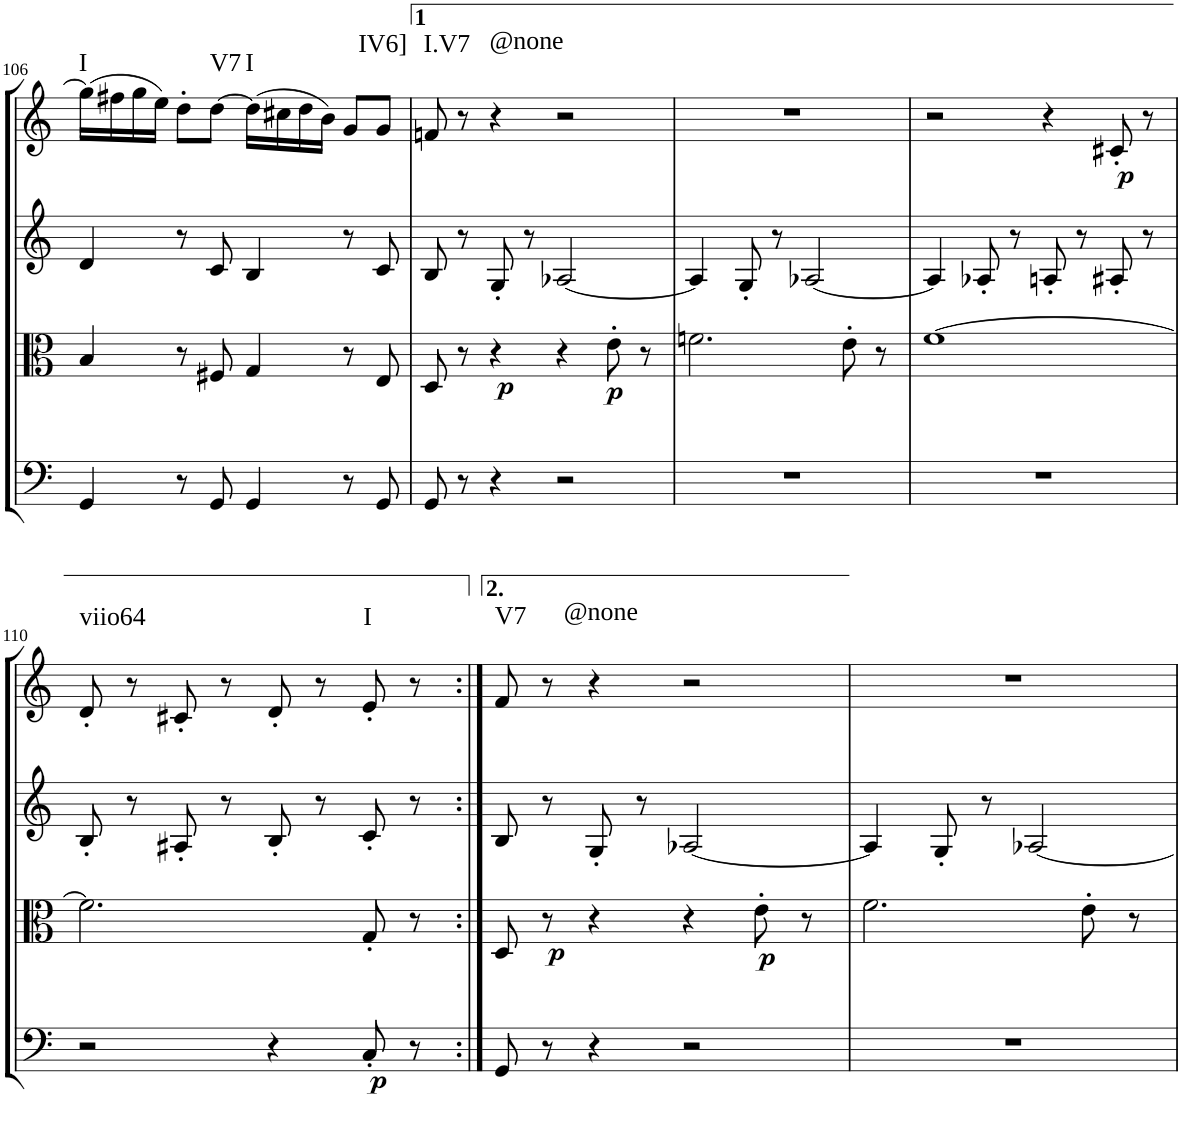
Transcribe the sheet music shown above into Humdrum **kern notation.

**kern	**dynam	**kern	**dynam	**kern	**kern	**dynam	**harte
*part4	*part4	*part3	*part3	*part2	*part1	*part1	*part1
*staff4	*staff4	*staff3	*staff3	*staff2	*staff1	*staff1	*
*I"Cello	*	*I"Viola	*	*I"2nd Violin	*I"1st Violin	*	*
*	*	*I'Vla	*	*I'Vln	*I'Vln	*	*
!!LO:PB:g=z
*clefF4	*	*clefC3	*	*clefG2	*clefG2	*	*
*k[]	*	*k[]	*	*k[]	*k[]	*	*
*M4/4	*	*M4/4	*	*M4/4	*M4/4	*	*
*met(c)	*	*met(c)	*	*met(c)	*met(c)	*	*
=106	=106	=106	=106	=106	=106	=106	=106
!	!	!	!	!	!	!	!LO:H:kt=I
4GG/	.	4B/	.	4d/	(16gg\LL]	.	N
.	.	.	.	.	16ff#X\	.	.
.	.	.	.	.	16gg\	.	.
.	.	.	.	.	16ee\JJ)	.	.
8r	.	8r	.	8r	8dd'\L	.	.
!	!	!	!	!	!	!	!LO:H:kt=V7
8GG/	.	8F#X/	.	8c/	[8dd\J	.	N
!	!	!	!	!	!	!	!LO:H:kt=I
4GG/	.	4G/	.	4B/	(16dd\LL]	.	N
.	.	.	.	.	16cc#X\	.	.
.	.	.	.	.	16dd\	.	.
.	.	.	.	.	16b\JJ)	.	.
8r	.	8r	.	8r	8g/L	.	.
!	!	!	!	!	!	!	!LO:H:kt=IV6]
8GG/	.	8E/	.	8c/	8g/J	.	N
=107	=107	=107	=107	=107	=107	=107	=107
!	!	!	!	!	!	!	!LO:H:kt=I.V7
8GG/	.	8D/	.	8B/	8fn/	.	N
8r	.	8r	.	8r	8r	.	.
!	!	!	!LO:DY:b	!	!	!	!LO:H:kt=@none
4r	.	4r	p	8G'/	4r	.	N
.	.	.	.	8r	.	.	.
2r	.	4r	.	[2A-X/	2r	.	.
!	!	!	!LO:DY:b	!	!	!	!
.	.	8e'\	p	.	.	.	.
.	.	8r	.	.	.	.	.
=108	=108	=108	=108	=108	=108	=108	=108
1r	.	2.fn\	.	4A-/]	1r	.	.
.	.	.	.	8G'/	.	.	.
.	.	.	.	8r	.	.	.
.	.	.	.	[2A-X/	.	.	.
.	.	8e'\	.	.	.	.	.
.	.	8r	.	.	.	.	.
=109	=109	=109	=109	=109	=109	=109	=109
1r	.	[1f	.	4A-/]	2r	.	.
.	.	.	.	8A-X'/	.	.	.
.	.	.	.	8r	.	.	.
.	.	.	.	8An'/	4r	.	.
.	.	.	.	8r	.	.	.
!	!	!	!	!	!	!LO:DY:b	!
.	.	.	.	8A#X'/	8c#X'/	p	.
.	.	.	.	8r	8r	.	.
!!LO:LB:g=z
=110	=110	=110	=110	=110	=110	=110	=110
!	!	!	!	!	!	!	!LO:H:kt=viio64
2r	.	2.f\]	.	8B'/	8d'/	.	N
.	.	.	.	8r	8r	.	.
.	.	.	.	8A#X'/	8c#X'/	.	.
.	.	.	.	8r	8r	.	.
4r	.	.	.	8B'/	8d'/	.	.
.	.	.	.	8r	8r	.	.
!	!LO:DY:b	!	!	!	!	!	!LO:H:kt=I
8C'/	p	8G'/	.	8c'/	8e'/	.	N
8r	.	8r	.	8r	8r	.	.
=111:|!	=111:|!	=111:|!	=111:|!	=111:|!	=111:|!	=111:|!	=111:|!
!	!	!	!	!	!	!	!LO:H:kt=V7
8GG/	.	8D/	.	8B/	8f/	.	N
!	!	!	!LO:DY:b	!	!	!	!LO:H:kt=@none
8r	.	8r	p	8r	8r	.	N
4r	.	4r	.	8G'/	4r	.	.
.	.	.	.	8r	.	.	.
2r	.	4r	.	[2A-X/	2r	.	.
!	!	!	!LO:DY:b	!	!	!	!
.	.	8e'\	p	.	.	.	.
.	.	8r	.	.	.	.	.
=112	=112	=112	=112	=112	=112	=112	=112
1r	.	2.f\	.	4A-/]	1r	.	.
.	.	.	.	8G'/	.	.	.
.	.	.	.	8r	.	.	.
.	.	.	.	[2A-X/	.	.	.
.	.	8e'\	.	.	.	.	.
.	.	8r	.	.	.	.	.
=	=	=	=	=	=	=	=
*-	*-	*-	*-	*-	*-	*-	*-
